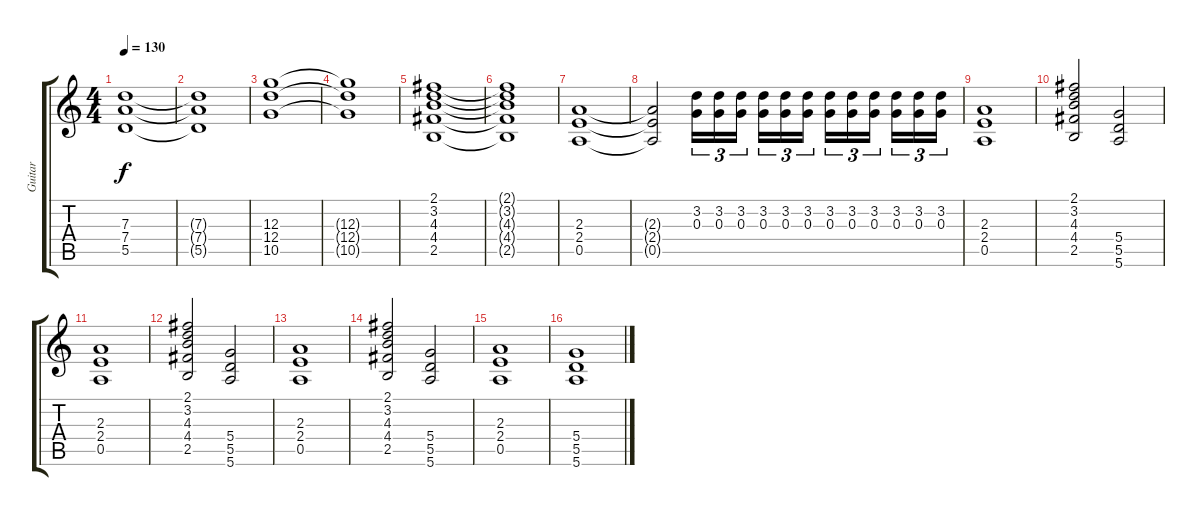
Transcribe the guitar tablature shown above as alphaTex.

\track ("Guitar" "Guitar") {instrument distortionguitar}
\staff {score tabs}
\tuning (E4 B3 G3 D3 A2 E2) {hide}
\ts (4 4)
\tempo 130
\clef g2
\ks c
(7.3 7.4 5.5).1{dy f} |
(7.3{t} 7.4{t} 5.5{t}).1 |
(12.3 12.4 10.5).1 |
(12.3{t} 12.4{t} 10.5{t}).1 |
(2.1 3.2 4.3 4.4 2.5).1 |
(2.1{t} 3.2{t} 4.3{t} 4.4{t} 2.5{t}).1 |
(2.3 2.4 0.5).1 |
(2.3{t} 2.4{t} 0.5{t}).2 (3.2 0.3).16{tu (3 2)} (3.2 0.3).16{tu (3 2)} (3.2 0.3).16{tu (3 2)} (3.2 0.3).16{tu (3 2)} (3.2 0.3).16{tu (3 2)} (3.2 0.3).16{tu (3 2)} (3.2 0.3).16{tu (3 2)} (3.2 0.3).16{tu (3 2)} (3.2 0.3).16{tu (3 2)} (3.2 0.3).16{tu (3 2)} (3.2 0.3).16{tu (3 2)} (3.2 0.3).16{tu (3 2)} |
(2.3 2.4 0.5).1 |
(2.1 3.2 4.3 4.4 2.5).2 (5.4 5.5 5.6).2 |
(2.3 2.4 0.5).1 |
(2.1 3.2 4.3 4.4 2.5).2 (5.4 5.5 5.6).2 |
(2.3 2.4 0.5).1 |
(2.1 3.2 4.3 4.4 2.5).2 (5.4 5.5 5.6).2 |
(2.3 2.4 0.5).1 |
(5.4 5.5 5.6).1
